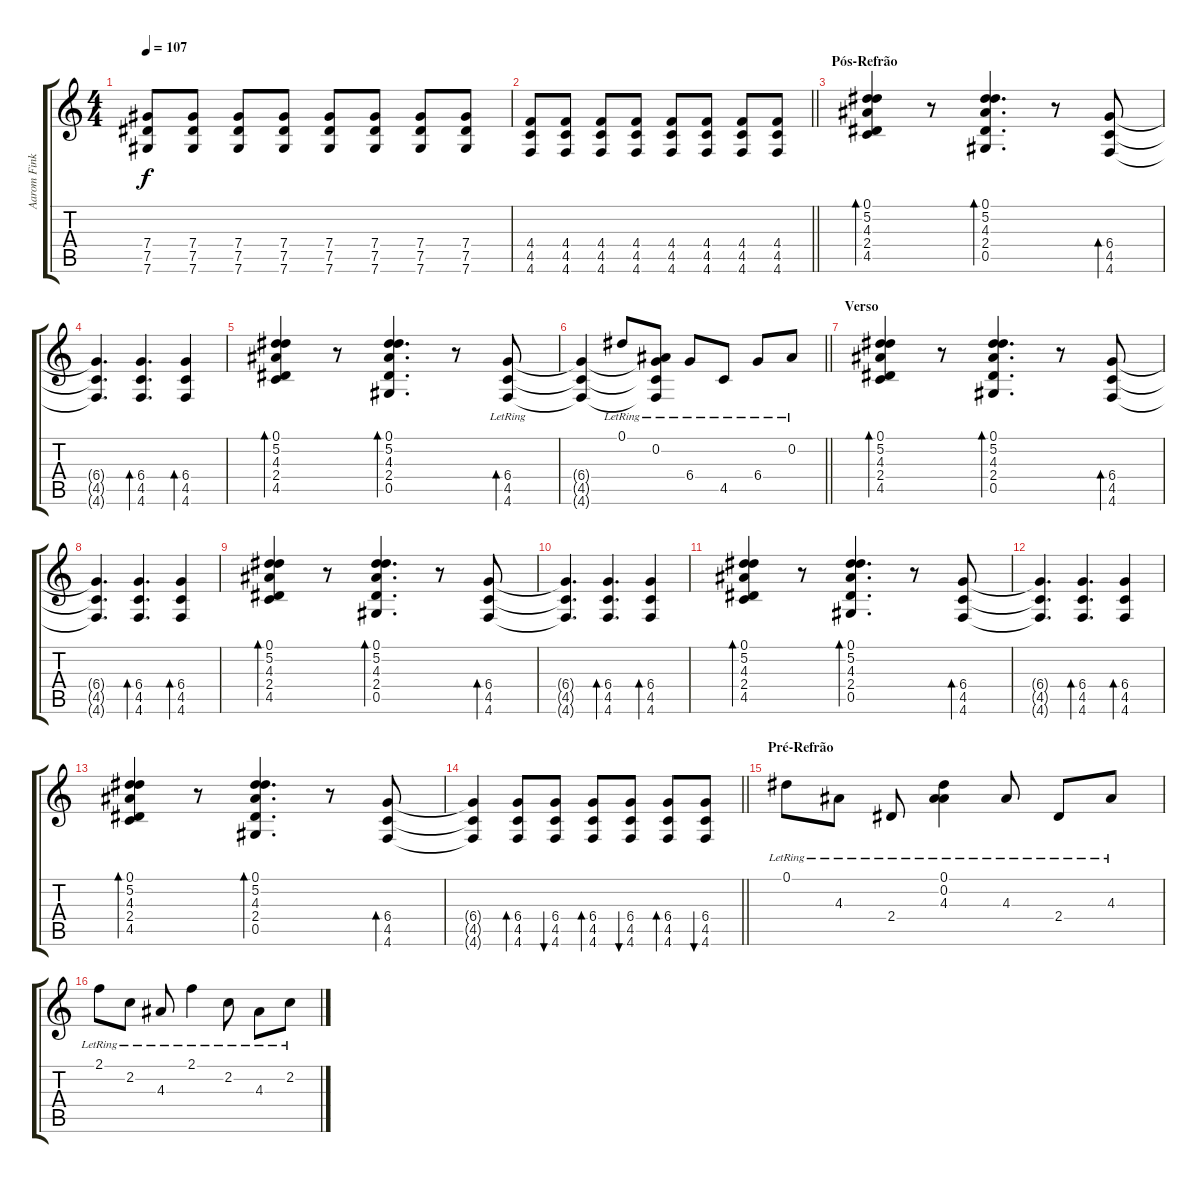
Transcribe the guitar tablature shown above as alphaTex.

\track ("Aarom Fink" "Aarom Fink") {instrument acousticguitarsteel}
\staff {score tabs}
\tuning (Eb4 Bb3 Gb3 Db3 Ab2 Db2) {hide}
\ts (4 4)
\tempo 107
\clef g2
\ks c
(7.4 7.5 7.6).8{dy f} (7.4 7.5 7.6).8 (7.4 7.5 7.6).8 (7.4 7.5 7.6).8 (7.4 7.5 7.6).8 (7.4 7.5 7.6).8 (7.4 7.5 7.6).8 (7.4 7.5 7.6).8 |
\barLineRight lightlight
(4.4 4.5 4.6).8 (4.4 4.5 4.6).8 (4.4 4.5 4.6).8 (4.4 4.5 4.6).8 (4.4 4.5 4.6).8 (4.4 4.5 4.6).8 (4.4 4.5 4.6).8 (4.4 4.5 4.6).8 |
\section ("" "Pós-Refrão")
(0.1 5.2 4.3 2.4 4.5).4{bd 60 instrument acousticguitarsteel} r.8 (0.1 5.2 4.3 2.4 0.5).4{d bd 60} r.8 (6.4 4.5 4.6).8{bd 60} |
(6.4{t} 4.5{t} 4.6{t}).4{d} (6.4 4.5 4.6).4{d bd 60} (6.4 4.5 4.6).4{bd 60} |
(0.1 5.2 4.3 2.4 4.5).4{bd 60} r.8 (0.1 5.2 4.3 2.4 0.5).4{d bd 60} r.8 (6.4{lr} 4.5{lr} 4.6{lr}).8{bd 60} |
\barLineRight lightlight
(6.4{t} 4.5{t} 4.6{t}).4 0.1{lr}.8 (0.2{lr} 6.4{t} 4.5{t} 4.6{t}).8 6.4{lr}.8 4.5{lr}.8 6.4{lr}.8 0.2{lr}.8 |
\section ("" "Verso")
(0.1 5.2 4.3 2.4 4.5).4{bd 60} r.8 (0.1 5.2 4.3 2.4 0.5).4{d bd 60} r.8 (6.4 4.5 4.6).8{bd 60} |
(6.4{t} 4.5{t} 4.6{t}).4{d} (6.4 4.5 4.6).4{d bd 60} (6.4 4.5 4.6).4{bd 60} |
(0.1 5.2 4.3 2.4 4.5).4{bd 60} r.8 (0.1 5.2 4.3 2.4 0.5).4{d bd 60} r.8 (6.4 4.5 4.6).8{bd 60} |
(6.4{t} 4.5{t} 4.6{t}).4{d} (6.4 4.5 4.6).4{d bd 60} (6.4 4.5 4.6).4{bd 60} |
(0.1 5.2 4.3 2.4 4.5).4{bd 60} r.8 (0.1 5.2 4.3 2.4 0.5).4{d bd 60} r.8 (6.4 4.5 4.6).8{bd 60} |
(6.4{t} 4.5{t} 4.6{t}).4{d} (6.4 4.5 4.6).4{d bd 60} (6.4 4.5 4.6).4{bd 60} |
(0.1 5.2 4.3 2.4 4.5).4{bd 60} r.8 (0.1 5.2 4.3 2.4 0.5).4{d bd 60} r.8 (6.4 4.5 4.6).8{bd 60} |
\barLineRight lightlight
(6.4{t} 4.5{t} 4.6{t}).4 (6.4 4.5 4.6).8{bd 60} (6.4 4.5 4.6).8{bu 60} (6.4 4.5 4.6).8{bd 60} (6.4 4.5 4.6).8{bu 60} (6.4 4.5 4.6).8{bd 60} (6.4 4.5 4.6).8{bu 60} |
\section ("" "Pré-Refrão")
0.1{lr}.8 4.3{lr}.8 2.4{lr}.8 (0.1{lr} 0.2{lr} 4.3{lr}).4 4.3{lr}.8 2.4{lr}.8 4.3{lr}.8 |
2.1{lr}.8 2.2{lr}.8 4.3{lr}.8 2.1{lr}.4 2.2{lr}.8 4.3{lr}.8 2.2{lr}.8
